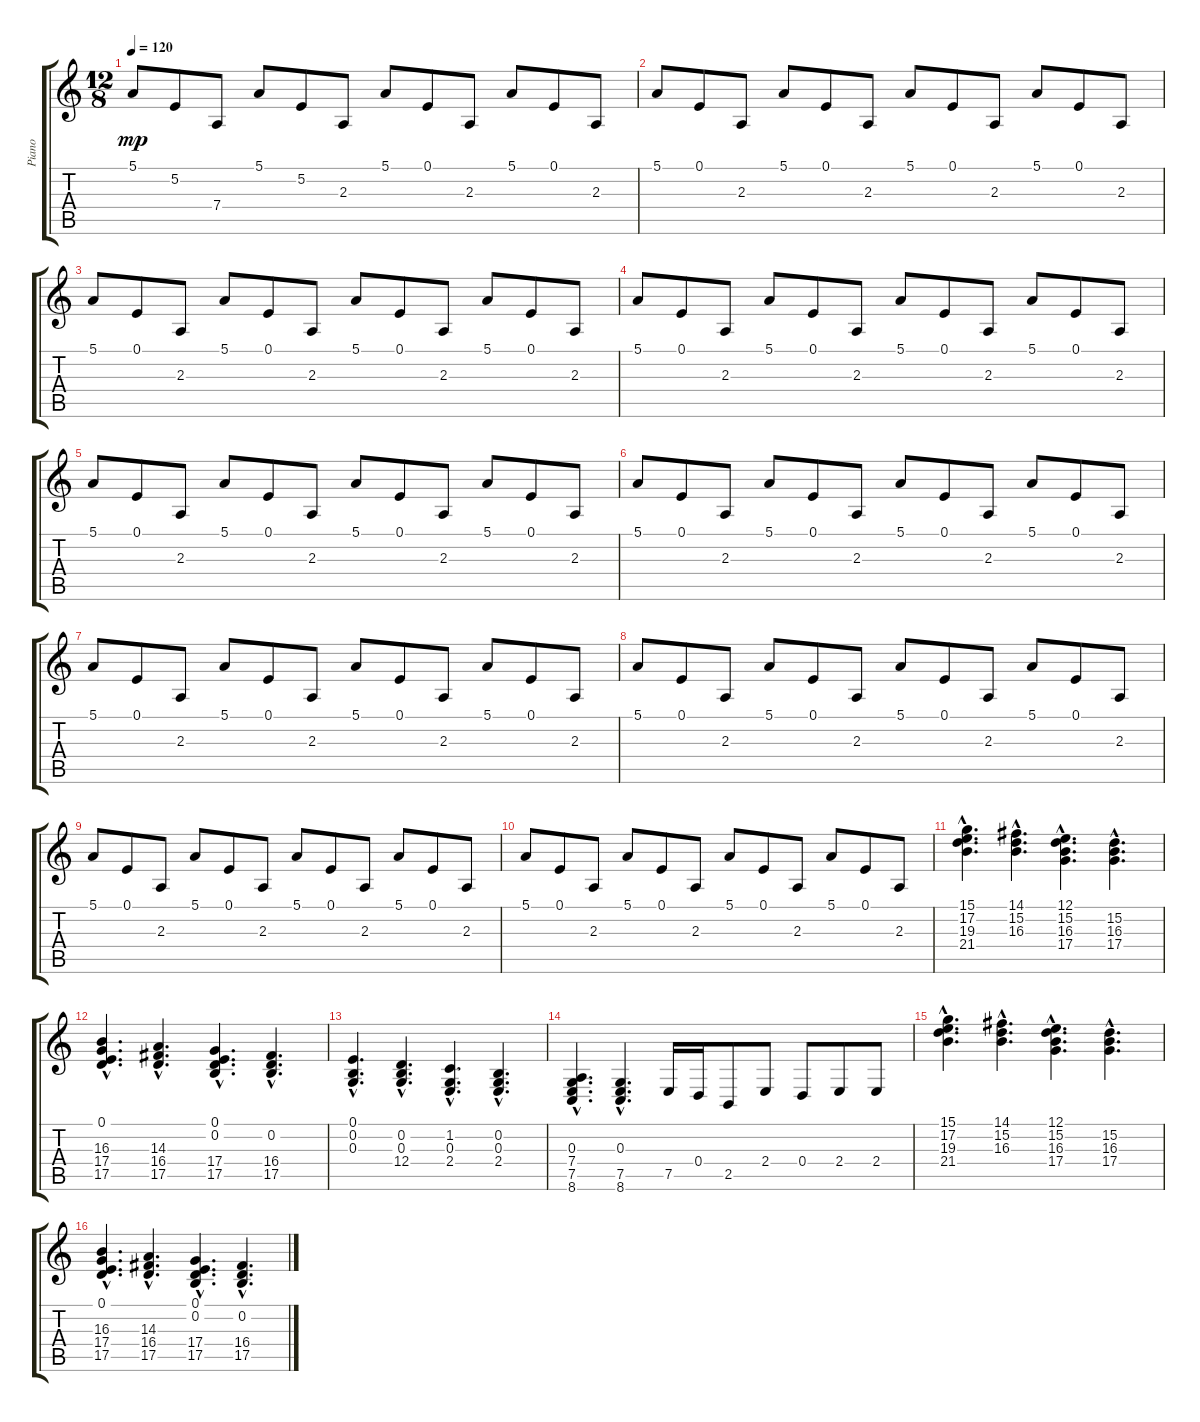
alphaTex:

\track ("Piano" "Piano") {instrument acousticgrandpiano}
\staff {score tabs}
\tuning (E4 B3 G3 D3 A2 E2) {hide}
\ts (12 8)
\tempo 120
\clef g2
\ks c
5.1.8{dy mp instrument acousticgrandpiano} 5.2.8 7.4.8 5.1.8 5.2.8 2.3.8 5.1.8 0.1.8 2.3.8 5.1.8 0.1.8 2.3.8 |
5.1.8 0.1.8 2.3.8 5.1.8 0.1.8 2.3.8 5.1.8 0.1.8 2.3.8 5.1.8 0.1.8 2.3.8 |
5.1.8 0.1.8 2.3.8 5.1.8 0.1.8 2.3.8 5.1.8 0.1.8 2.3.8 5.1.8 0.1.8 2.3.8 |
5.1.8 0.1.8 2.3.8 5.1.8 0.1.8 2.3.8 5.1.8 0.1.8 2.3.8 5.1.8 0.1.8 2.3.8 |
5.1.8 0.1.8 2.3.8 5.1.8 0.1.8 2.3.8 5.1.8 0.1.8 2.3.8 5.1.8 0.1.8 2.3.8 |
5.1.8 0.1.8 2.3.8 5.1.8 0.1.8 2.3.8 5.1.8 0.1.8 2.3.8 5.1.8 0.1.8 2.3.8 |
5.1.8 0.1.8 2.3.8 5.1.8 0.1.8 2.3.8 5.1.8 0.1.8 2.3.8 5.1.8 0.1.8 2.3.8 |
5.1.8 0.1.8 2.3.8 5.1.8 0.1.8 2.3.8 5.1.8 0.1.8 2.3.8 5.1.8 0.1.8 2.3.8 |
5.1.8 0.1.8 2.3.8 5.1.8 0.1.8 2.3.8 5.1.8 0.1.8 2.3.8 5.1.8 0.1.8 2.3.8 |
5.1.8 0.1.8 2.3.8 5.1.8 0.1.8 2.3.8 5.1.8 0.1.8 2.3.8 5.1.8 0.1.8 2.3.8 |
(15.1{hac} 17.2{hac} 19.3{hac} 21.4{hac}).4{d} (14.1{hac} 15.2{hac} 16.3{hac}).4{d} (12.1{hac} 15.2{hac} 16.3{hac} 17.4{hac}).4{d} (15.2{hac} 16.3{hac} 17.4{hac}).4{d} |
(0.1{hac} 16.3{hac} 17.4{hac} 17.5{hac}).4{d} (14.3{hac} 16.4{hac} 17.5{hac}).4{d} (0.1{hac} 0.2{hac} 17.4{hac} 17.5{hac}).4{d} (0.2{hac} 16.4{hac} 17.5{hac}).4{d} |
(0.1{hac} 0.2{hac} 0.3{hac}).4{d} (0.2{hac} 0.3{hac} 12.4{hac}).4{d} (1.2{hac} 0.3{hac} 2.4{hac}).4{d} (0.2{hac} 0.3{hac} 2.4{hac}).4{d} |
(0.3{hac} 7.4{hac} 7.5{hac} 8.6{hac}).4{d} (0.3{hac} 7.5{hac} 8.6{hac}).4{d} 7.5.16 0.4.16 2.5.8 2.4.8 0.4.8 2.4.8 2.4.8 |
(15.1{hac} 17.2{hac} 19.3{hac} 21.4{hac}).4{d} (14.1{hac} 15.2{hac} 16.3{hac}).4{d} (12.1{hac} 15.2{hac} 16.3{hac} 17.4{hac}).4{d} (15.2{hac} 16.3{hac} 17.4{hac}).4{d} |
(0.1{hac} 16.3{hac} 17.4{hac} 17.5{hac}).4{d} (14.3{hac} 16.4{hac} 17.5{hac}).4{d} (0.1{hac} 0.2{hac} 17.4{hac} 17.5{hac}).4{d} (0.2{hac} 16.4{hac} 17.5{hac}).4{d}
